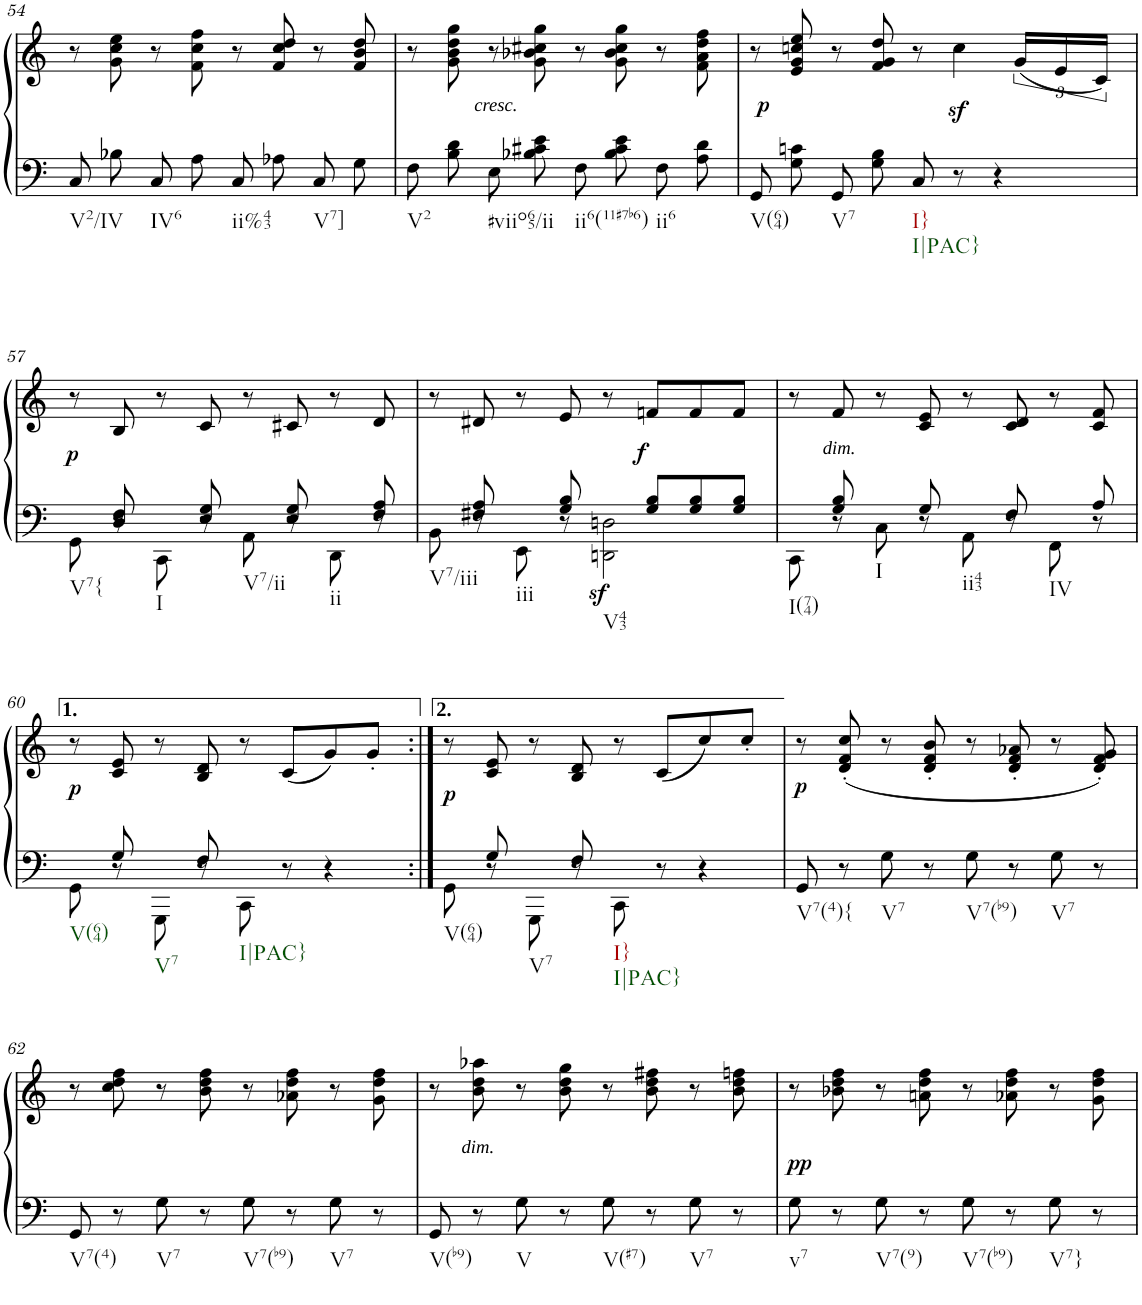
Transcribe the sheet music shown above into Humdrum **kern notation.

**kern	**kern	**dynam
*part1	*part1	*part1
*staff2	*staff1	*staff1/2
*I"Piano	*	*
*I'Pno	*	*
!!LO:PB:g=z
*clefF4	*clefG2	*
*k[]	*k[]	*
*M4/4	*M4/4	*
*met(c|)	*met(c|)	*
=54	=54	=54
!LO:TX:b:t=V2/IV	!	!
8C/	8r	.
8B-X\	8g\ 8cc\ 8ee\	.
!LO:TX:b:t=IV6	!	!
8C/	8r	.
8A\	8f\ 8cc\ 8ff\	.
!LO:TX:b:t=ii%43	!	!
8C/	8r	.
8A-X\	8f/ 8cc/ 8dd/	.
!LO:TX:b:t=V7]	!	!
8C/	8r	.
8G\	8f/ 8b/ 8dd/	.
=55	=55	=55
!LO:TX:b:t=V2	!	!
8F\	8r	.
8B\ 8d\	8g\ 8b\ 8dd\ 8gg\	.
!LO:TX:b:t=#viio65/ii	!	!
!	!	!LO:DY:b
8E\	8r	other-dynamics
8B-X\ 8c#X\ 8e\	8g\ 8b-X\ 8cc#X\ 8gg\	.
!LO:TX:b:t=ii6(11#7b6)	!	!
8F\	8r	.
8B-\ 8c#\ 8e\	8g\ 8b-\ 8cc#\ 8gg\	.
!LO:TX:b:t=ii6	!	!
8F\	8r	.
8A\ 8d\	8f\ 8a\ 8dd\ 8ff\	.
=56	=56	=56
!LO:TX:b:t=V(64)	!	!
8GG/	8r	.
!	!	!LO:DY:b
8G\ 8cn\	8e/ 8g/ 8ccn/ 8ee/	p
!LO:TX:b:t=V7	!	!
8GG/	8r	.
8G\ 8B\	8f/ 8g/ 8dd/	.
!LO:TX:b:t=I}	!	!
!LO:TX:b:t=I|PAC}	!	!
8C/	8r	.
8r	4ccz<\	.
4r	.	.
.	(24g/LL	.
.	24e/	.
.	24c/JJ)	.
!!LO:LB:g=z
=57	=57	=57
*^	*	*
!LO:TX:b:t=V7{	!	!	!
!	!	!	!LO:DY:b
8ryy	8GG\	8r	p
8D/ 8F/	8r	8B/	.
!LO:TX:b:t=I	!	!	!
8ryy	8CC\	8r	.
8E/ 8G/	8r	8c/	.
!LO:TX:b:t=V7/ii	!	!	!
8ryy	8AA\	8r	.
8E/ 8G/	8r	8c#X/	.
!LO:TX:b:t=ii	!	!	!
8ryy	8DD\	8r	.
8F/ 8A/	8r	8d/	.
=58	=58	=58	=58
*	*^	*	*
!LO:TX:b:t=V7/iii	!	!	!	!
8ryy	8ryy	8BB\	8r	.
8F#X/ 8A/	8ryy@	8r	8d#X/	.
!LO:TX:b:t=iii	!	!	!	!
8ryy	8ryy@	8EE\	8r	.
8G/ 8B/	8ryy@	8r	8e/	.
!LO:TX:b:t=V43	!	!	!	!
!	!	!	!	!LO:DY:b=2
2ryy	8ryy@	2DDn\ 2Dn\	8r	sf
!	!	!	!	!LO:DY:b
.	8G/ 8B/L	.	8fn/L	f
.	8G/ 8B/	.	8f/	.
.	8G/ 8B/J	.	8f/J	.
*	*v	*v	*	*
=59	=59	=59	=59
!LO:TX:b:t=I(74)	!	!	!
8ryy	8CC\	8r	.
!	!	!	!LO:DY:b
8G/ 8B/	8r	8f/	other-dynamics
!LO:TX:b:t=I	!	!	!
8ryy	8C\	8r	.
8G/	8r	8c/ 8e/	.
!LO:TX:b:t=ii43	!	!	!
8ryy	8AA\	8r	.
8F/	8r	8c/ 8d/	.
!LO:TX:b:t=IV	!	!	!
8ryy	8FF\	8r	.
8A/	8r	8c/ 8f/	.
!!LO:LB:g=z
=60	=60	=60	=60
!LO:TX:b:t=V(64)	!	!	!
!	!	!	!LO:DY:b
8ryy	8GG\	8r	p
8G/	8r	8c/ 8e/	.
!LO:TX:b:t=V7	!	!	!
8ryy	8GGG\	8r	.
8F/	8r	8B/ 8d/	.
!LO:TX:b:t=I|PAC}	!	!	!
2ryy	8CC\	8r	.
.	8r	(<8c/L	.
.	4r	8g/)	.
.	.	8g'/J	.
=60X5:|!	=60X5:|!	=60X5:|!	=60X5:|!
!LO:TX:b:t=V(64)	!	!	!
!	!	!	!LO:DY:b
8ryy	8GG\	8r	p
8G/	8r	8c/ 8e/	.
!LO:TX:b:t=V7	!	!	!
8ryy	8GGG\	8r	.
8F/	8r	8B/ 8d/	.
!LO:TX:b:t=I}	!	!	!
!LO:TX:b:t=I|PAC}	!	!	!
2ryy	8CC\	8r	.
.	8r	(<8c/L	.
.	4r	8cc/)	.
.	.	8cc'</J	.
*v	*v	*	*
=61	=61	=61
!LO:TX:b:t=V7(4){	!	!
!	!	!LO:DY:b
8GG/	8r	p
8r	(8d/' 8f/' 8cc/'	.
!LO:TX:b:t=V7	!	!
8G\	8r	.
8r	8d/' 8f/' 8b/'	.
!LO:TX:b:t=V7(b9)	!	!
8G\	8r	.
8r	8d/' 8f/' 8a-X/'	.
!LO:TX:b:t=V7	!	!
8G\	8r	.
8r	8d/' 8f/' 8g/')	.
!!LO:LB:g=z
=62	=62	=62
!LO:TX:b:t=V7(4)	!	!
8GG/	8r	.
8r	8cc\ 8dd\ 8ff\	.
!LO:TX:b:t=V7	!	!
8G\	8r	.
8r	8b\ 8dd\ 8ff\	.
!LO:TX:b:t=V7(b9)	!	!
8G\	8r	.
8r	8a-X\ 8dd\ 8ff\	.
!LO:TX:b:t=V7	!	!
8G\	8r	.
8r	8g\ 8dd\ 8ff\	.
=63	=63	=63
!LO:TX:b:t=V(b9)	!	!
8GG/	8r	.
!	!	!LO:DY:b
8r	8b\ 8dd\ 8aa-X\	other-dynamics
!LO:TX:b:t=V	!	!
8G\	8r	.
8r	8b\ 8dd\ 8gg\	.
!LO:TX:b:t=V(#7)	!	!
8G\	8r	.
8r	8b\ 8dd\ 8ff#X\	.
!LO:TX:b:t=V7	!	!
8G\	8r	.
8r	8b\ 8dd\ 8ffn\	.
=64	=64	=64
!LO:TX:b:t=v7	!	!
!	!	!LO:DY:a=2
8G\	8r	pp
8r	8b-X\ 8dd\ 8ff\	.
!LO:TX:b:t=V7(9)	!	!
8G\	8r	.
8r	8an\ 8dd\ 8ff\	.
!LO:TX:b:t=V7(b9)	!	!
8G\	8r	.
8r	8a-X\ 8dd\ 8ff\	.
!LO:TX:b:t=V7}	!	!
8G\	8r	.
8r	8g\ 8dd\ 8ff\	.
=	=	=
*-	*-	*-
